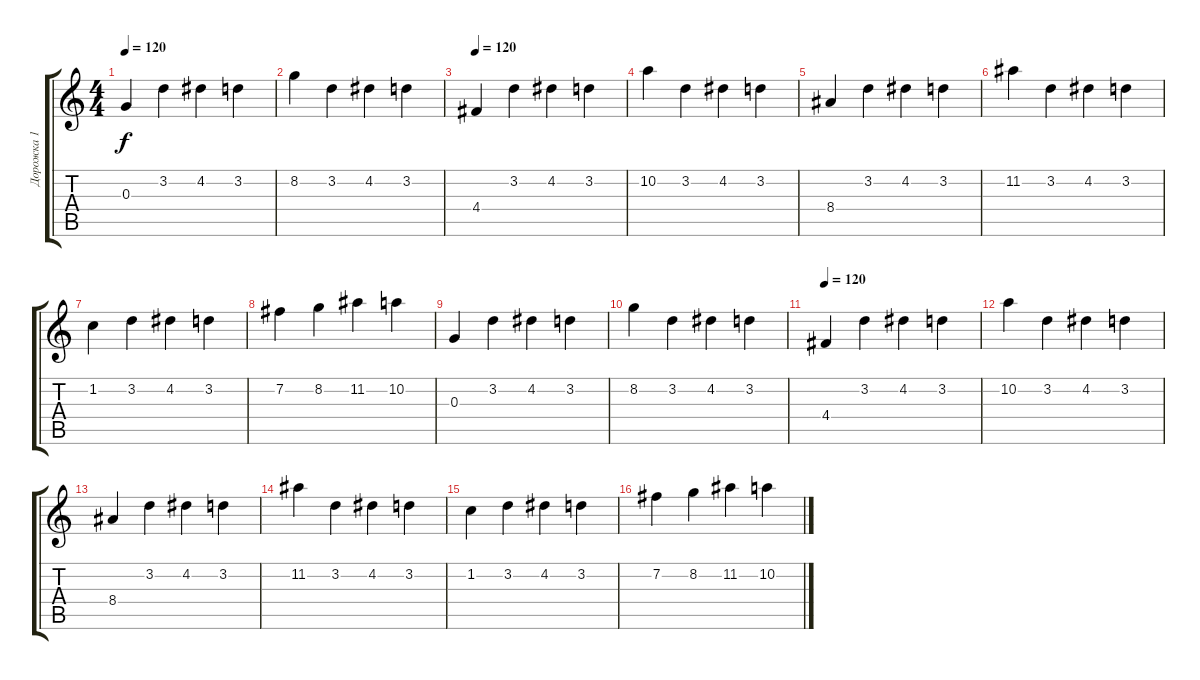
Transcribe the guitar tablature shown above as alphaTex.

\track ("Дорожка 1" "Дорожка 1") {instrument acousticguitarsteel}
\staff {score tabs}
\tuning (E4 B3 G3 D3 A2 E2) {hide}
\ts (4 4)
\tempo 120
\clef g2
\ks c
0.3.4{dy f} 3.2.4 4.2.4 3.2.4 |
8.2.4 3.2.4 4.2.4 3.2.4 |
\tempo 120
4.4.4{volume 13 balance 8 instrument acousticguitarsteel} 3.2.4 4.2.4 3.2.4 |
10.2.4 3.2.4 4.2.4 3.2.4 |
8.4.4 3.2.4 4.2.4 3.2.4 |
11.2.4 3.2.4{instrument acousticguitarsteel} 4.2.4 3.2.4 |
1.2.4 3.2.4 4.2.4 3.2.4 |
7.2.4 8.2.4 11.2.4 10.2.4 |
0.3.4 3.2.4 4.2.4 3.2.4 |
8.2.4 3.2.4 4.2.4 3.2.4 |
\tempo 120
4.4.4{volume 13 balance 8 instrument acousticguitarsteel} 3.2.4 4.2.4 3.2.4 |
10.2.4 3.2.4 4.2.4 3.2.4 |
8.4.4 3.2.4 4.2.4 3.2.4 |
11.2.4 3.2.4{instrument acousticguitarsteel} 4.2.4 3.2.4 |
1.2.4 3.2.4 4.2.4 3.2.4 |
7.2.4 8.2.4 11.2.4 10.2.4
